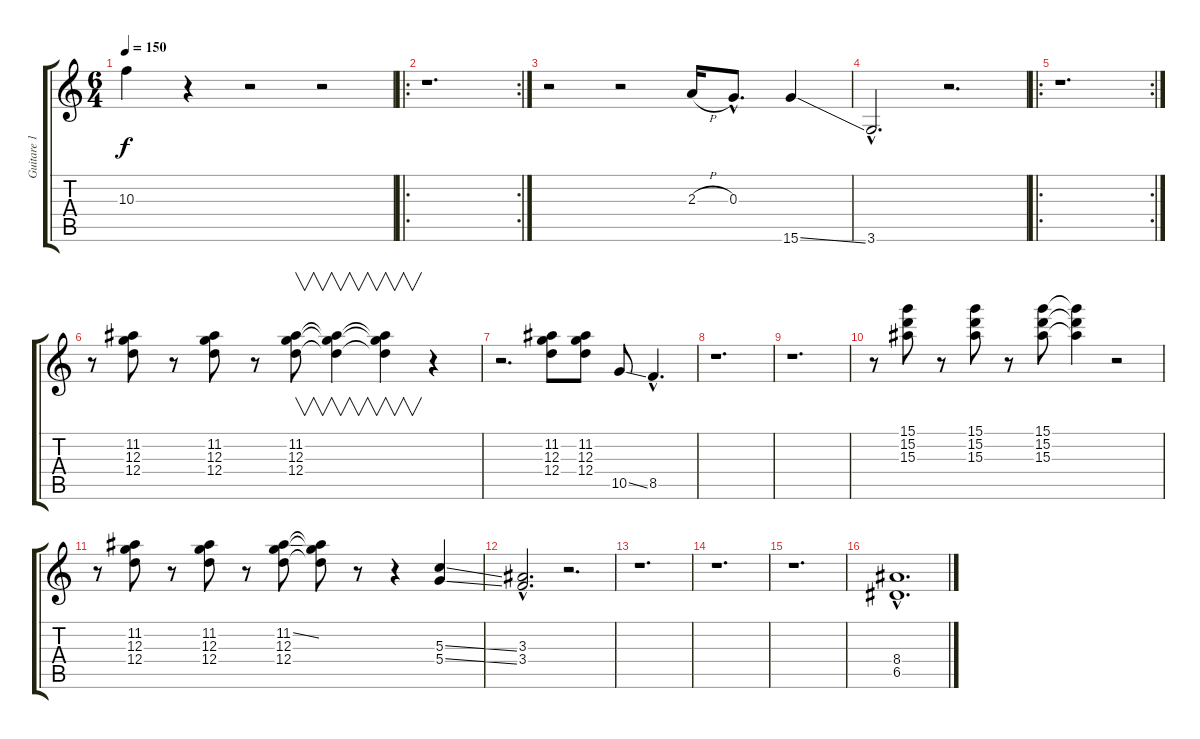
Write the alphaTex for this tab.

\track ("Guitare 1" "Guitare 1") {instrument electricguitarclean}
\staff {score tabs}
\tuning (E4 B3 G3 D3 A2 E2) {hide}
\ts (6 4)
\tempo 150
\clef g2
\ks c
10.3.4{dy f} r.4 r.2 r.2 |
\ro
\rc 2
r.1{d} |
r.2 r.2 2.3{h}.16 0.3{hac}.8{d} 15.6{ss}.4 |
3.6{hac}.2{d} r.2{d} |
\ro
\rc 2
r.1{d} |
r.8 (11.2 12.3 12.4).8 r.8 (11.2 12.3 12.4).8 r.8 (11.2 12.3 12.4).8{v} (11.2{t} 12.3{t} 12.4{t}).4{v} (11.2{t} 12.3{t} 12.4{t}).4{v} r.4 |
r.2{d} (11.2 12.3 12.4).8 (11.2 12.3 12.4).8 10.5{ss}.8 8.5{hac}.4{d} |
r.1{d} |
r.1{d} |
r.8 (15.1 15.2 15.3).8 r.8 (15.1 15.2 15.3).8 r.8 (15.1 15.2 15.3).8 (15.1{t} 15.2{t} 15.3{t}).4 r.2 |
r.8 (11.2 12.3 12.4).8 r.8 (11.2 12.3 12.4).8 r.8 (11.2{ss} 12.3 12.4).8 (11.2{t} 12.3{t} 12.4{t}).8 r.8 r.4 (5.3{ss} 5.4{ss}).4 |
(3.3{hac} 3.4{hac}).2{d} r.2{d} |
r.1{d} |
r.1{d} |
r.1{d} |
(8.4{hac} 6.5{hac}).1{d}
